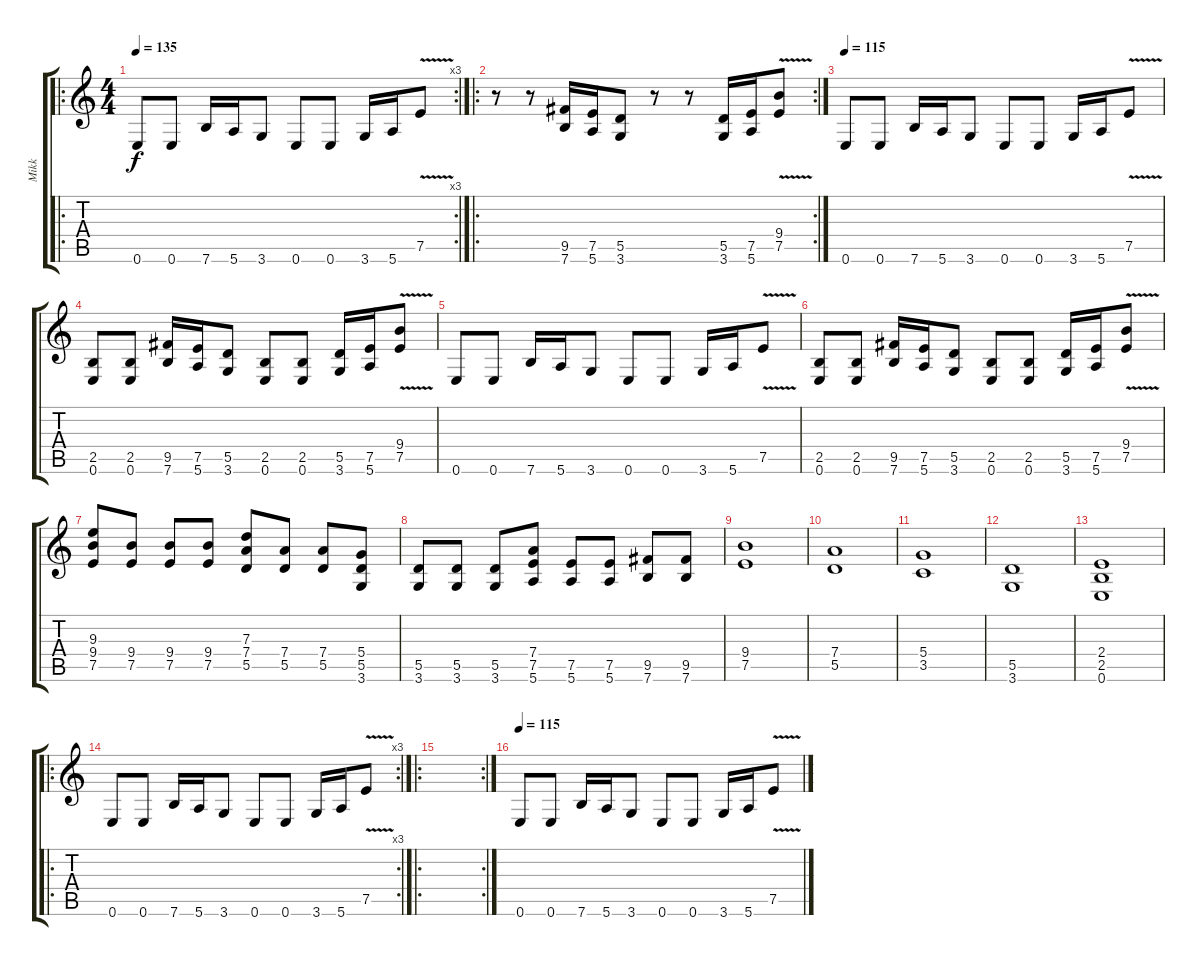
\track ("Mikk" "Mikk") {instrument overdrivenguitar}
\staff {score tabs}
\tuning (E4 B3 G3 D3 A2 E2) {hide}
\ro
\rc 3
\ts (4 4)
\tempo 135
\clef g2
\ks c
0.6.8{dy f} 0.6.8 7.6.16 5.6.16 3.6.8 0.6.8 0.6.8 3.6.16 5.6.16 7.5{v}.8 |
\ro
\rc 2
r.8 r.8 (9.5 7.6).16 (7.5 5.6).16 (5.5 3.6).8 r.8 r.8 (5.5 3.6).16 (7.5 5.6).16 (9.4 7.5{v}).8 |
\tempo 115
0.6.8 0.6.8 7.6.16 5.6.16 3.6.8 0.6.8 0.6.8 3.6.16 5.6.16 7.5{v}.8 |
(2.5 0.6).8 (2.5 0.6).8 (9.5 7.6).16 (7.5 5.6).16 (5.5 3.6).8 (2.5 0.6).8 (2.5 0.6).8 (5.5 3.6).16 (7.5 5.6).16 (9.4 7.5{v}).8 |
0.6.8 0.6.8 7.6.16 5.6.16 3.6.8 0.6.8 0.6.8 3.6.16 5.6.16 7.5{v}.8 |
(2.5 0.6).8 (2.5 0.6).8 (9.5 7.6).16 (7.5 5.6).16 (5.5 3.6).8 (2.5 0.6).8 (2.5 0.6).8 (5.5 3.6).16 (7.5 5.6).16 (9.4 7.5{v}).8 |
(9.3 9.4 7.5).8 (9.4 7.5).8 (9.4 7.5).8 (9.4 7.5).8 (7.3 7.4 5.5).8 (7.4 5.5).8 (7.4 5.5).8 (5.4 5.5 3.6).8 |
(5.5 3.6).8 (5.5 3.6).8 (5.5 3.6).8 (7.4 7.5 5.6).8 (7.5 5.6).8 (7.5 5.6).8 (9.5 7.6).8 (9.5 7.6).8 |
(9.4 7.5).1 |
(7.4 5.5).1 |
(5.4 3.5).1 |
(5.5 3.6).1 |
(2.4 2.5 0.6).1 |
\ro
\rc 3
0.6.8 0.6.8 7.6.16 5.6.16 3.6.8 0.6.8 0.6.8 3.6.16 5.6.16 7.5{v}.8 |
\ro
\rc 2
|
\tempo 115
0.6.8 0.6.8 7.6.16 5.6.16 3.6.8 0.6.8 0.6.8 3.6.16 5.6.16 7.5{v}.8
